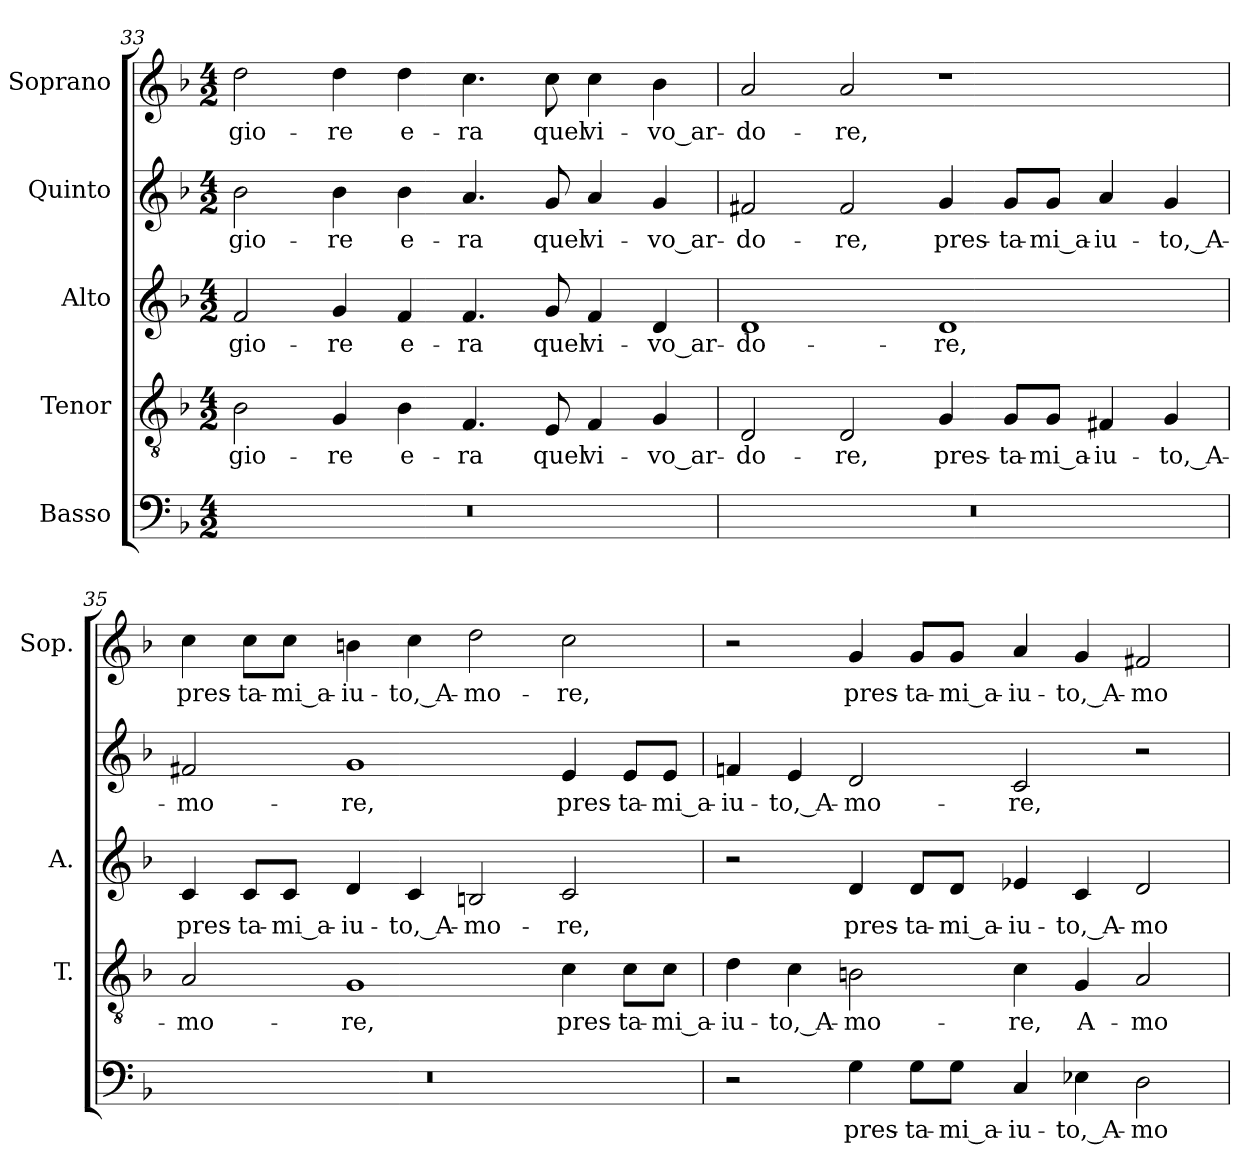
**kern	**text	**kern	**text	**kern	**text	**kern	**text	**kern	**text
*part5	*part5	*part4	*part4	*part3	*part3	*part2	*part2	*part1	*part1
*staff5	*staff5	*staff4	*staff4	*staff3	*staff3	*staff2	*staff2	*staff1	*staff1
*I"Basso	*	*I"Tenor	*	*I"Alto	*	*I"Quinto	*	*I"Soprano	*
*	*	*I'T.	*	*I'A.	*	*	*	*I'Sop.	*
*clefF4	*	*clefGv2	*	*clefG2	*	*clefG2	*	*clefG2	*
*	*	*ITrd7c12	*	*	*	*	*	*	*
*k[b-]	*	*k[b-]	*	*k[b-]	*	*k[b-]	*	*k[b-]	*
*F:	*	*F:	*	*F:	*	*F:	*	*F:	*
*M4/2	*	*M4/2	*	*M4/2	*	*M4/2	*	*M4/2	*
=33	=33	=33	=33	=33	=33	=33	=33	=33	=33
!LO:N:vis=1	!	!	!	!	!	!	!	!	!
!	!	!	!LO:LY:b:color=#000000	!	!	!	!	!	!
!	!	!	!	!	!LO:LY:b:color=#000000	!	!	!	!
!	!	!	!	!	!	!	!LO:LY:b:color=#000000	!	!
!	!	!	!	!	!	!	!	!	!LO:LY:b:color=#000000
0r	.	2BB-i\	-gio-	2fi/	-gio-	2b-i\	-gio-	2ddi\	-gio-
!	!	!	!LO:LY:b:color=#000000	!	!	!	!	!	!
!	!	!	!	!	!LO:LY:b:color=#000000	!	!	!	!
!	!	!	!	!	!	!	!LO:LY:b:color=#000000	!	!
!	!	!	!	!	!	!	!	!	!LO:LY:b:color=#000000
.	.	4GGi/	-re	4gi/	-re	4b-i\	-re	4ddi\	-re
!	!	!	!LO:LY:b:color=#000000	!	!	!	!	!	!
!	!	!	!	!	!LO:LY:b:color=#000000	!	!	!	!
!	!	!	!	!	!	!	!LO:LY:b:color=#000000	!	!
!	!	!	!	!	!	!	!	!	!LO:LY:b:color=#000000
.	.	4BB-i\	e-	4fi/	e-	4b-i\	e-	4ddi\	e-
!	!	!	!LO:LY:b:color=#000000	!	!	!	!	!	!
!	!	!	!	!	!LO:LY:b:color=#000000	!	!	!	!
!	!	!	!	!	!	!	!LO:LY:b:color=#000000	!	!
!	!	!	!	!	!	!	!	!	!LO:LY:b:color=#000000
.	.	4.FFi/	-ra	4.fi/	-ra	4.ai/	-ra	4.cci\	-ra
!	!	!	!LO:LY:b:color=#000000	!	!	!	!	!	!
!	!	!	!	!	!LO:LY:b:color=#000000	!	!	!	!
!	!	!	!	!	!	!	!LO:LY:b:color=#000000	!	!
!	!	!	!	!	!	!	!	!	!LO:LY:b:color=#000000
.	.	8EEi/	quel	8gi/	quel	8gi/	quel	8cci\	quel
!	!	!	!LO:LY:b:color=#000000	!	!	!	!	!	!
!	!	!	!	!	!LO:LY:b:color=#000000	!	!	!	!
!	!	!	!	!	!	!	!LO:LY:b:color=#000000	!	!
!	!	!	!	!	!	!	!	!	!LO:LY:b:color=#000000
.	.	4FFi/	vi-	4fi/	vi-	4ai/	vi-	4cci\	vi-
!	!	!	!LO:LY:b:color=#000000	!	!	!	!	!	!
!	!	!	!	!	!LO:LY:b:color=#000000	!	!	!	!
!	!	!	!	!	!	!	!LO:LY:b:color=#000000	!	!
!	!	!	!	!	!	!	!	!	!LO:LY:b:color=#000000
.	.	4GGi/	-vo_ar-	4di/	-vo_ar-	4gi/	-vo_ar-	4b-i\	-vo_ar-
=34	=34	=34	=34	=34	=34	=34	=34	=34	=34
!LO:N:vis=1	!	!	!	!	!	!	!	!	!
!	!	!	!LO:LY:b:color=#000000	!	!	!	!	!	!
!	!	!	!	!	!LO:LY:b:color=#000000	!	!	!	!
!	!	!	!	!	!	!	!LO:LY:b:color=#000000	!	!
!	!	!	!	!	!	!	!	!	!LO:LY:b:color=#000000
0r	.	2DDi/	-do-	1di	-do-	2f#Xi/	-do-	2ai/	-do-
!	!	!	!LO:LY:b:color=#000000	!	!	!	!	!	!
!	!	!	!	!	!	!	!LO:LY:b:color=#000000	!	!
!	!	!	!	!	!	!	!	!	!LO:LY:b:color=#000000
.	.	2DDi/	-re,	.	.	2f#i/	-re,	2ai/	-re,
!	!	!	!LO:LY:b:color=#000000	!	!	!	!	!	!
!	!	!	!	!	!LO:LY:b:color=#000000	!	!	!	!
!	!	!	!	!	!	!	!LO:LY:b:color=#000000	!	!
.	.	4GGi/	pres-	1di	-re,	4gi/	pres-	1r	.
!	!	!	!LO:LY:b:color=#000000	!	!	!	!	!	!
!	!	!	!	!	!	!	!LO:LY:b:color=#000000	!	!
.	.	8GGi/L	-ta-	.	.	8gi/L	-ta-	.	.
!	!	!	!LO:LY:b:color=#000000	!	!	!	!	!	!
!	!	!	!	!	!	!	!LO:LY:b:color=#000000	!	!
.	.	8GGi/J	-mi_a-	.	.	8gi/J	-mi_a-	.	.
!	!	!	!LO:LY:b:color=#000000	!	!	!	!	!	!
!	!	!	!	!	!	!	!LO:LY:b:color=#000000	!	!
.	.	4FF#Xi/	-iu-	.	.	4ai/	-iu-	.	.
!	!	!	!LO:LY:b:color=#000000	!	!	!	!	!	!
!	!	!	!	!	!	!	!LO:LY:b:color=#000000	!	!
.	.	4GGi/	-to,_A-	.	.	4gi/	-to,_A-	.	.
=35	=35	=35	=35	=35	=35	=35	=35	=35	=35
!LO:N:vis=1	!	!	!	!	!	!	!	!	!
!	!	!	!LO:LY:b:color=#000000	!	!	!	!	!	!
!	!	!	!	!	!LO:LY:b:color=#000000	!	!	!	!
!	!	!	!	!	!	!	!LO:LY:b:color=#000000	!	!
!	!	!	!	!	!	!	!	!	!LO:LY:b:color=#000000
0r	.	2AAi/	-mo-	4ci/	pres-	2f#Xi/	-mo-	4cci\	pres-
!	!	!	!	!	!LO:LY:b:color=#000000	!	!	!	!
!	!	!	!	!	!	!	!	!	!LO:LY:b:color=#000000
.	.	.	.	8ci/L	-ta-	.	.	8cci\L	-ta-
!	!	!	!	!	!LO:LY:b:color=#000000	!	!	!	!
!	!	!	!	!	!	!	!	!	!LO:LY:b:color=#000000
.	.	.	.	8ci/J	-mi_a-	.	.	8cci\J	-mi_a-
!	!	!	!LO:LY:b:color=#000000	!	!	!	!	!	!
!	!	!	!	!	!LO:LY:b:color=#000000	!	!	!	!
!	!	!	!	!	!	!	!LO:LY:b:color=#000000	!	!
!	!	!	!	!	!	!	!	!	!LO:LY:b:color=#000000
.	.	1GGi	-re,	4di/	-iu-	1gi	-re,	4bni\	-iu-
!	!	!	!	!	!LO:LY:b:color=#000000	!	!	!	!
!	!	!	!	!	!	!	!	!	!LO:LY:b:color=#000000
.	.	.	.	4ci/	-to,_A-	.	.	4cci\	-to,_A-
!	!	!	!	!	!LO:LY:b:color=#000000	!	!	!	!
!	!	!	!	!	!	!	!	!	!LO:LY:b:color=#000000
.	.	.	.	2Bni/	-mo-	.	.	2ddi\	-mo-
!	!	!	!LO:LY:b:color=#000000	!	!	!	!	!	!
!	!	!	!	!	!LO:LY:b:color=#000000	!	!	!	!
!	!	!	!	!	!	!	!LO:LY:b:color=#000000	!	!
!	!	!	!	!	!	!	!	!	!LO:LY:b:color=#000000
.	.	4Ci\	pres-	2ci/	-re,	4ei/	pres-	2cci\	-re,
!	!	!	!LO:LY:b:color=#000000	!	!	!	!	!	!
!	!	!	!	!	!	!	!LO:LY:b:color=#000000	!	!
.	.	8Ci\L	-ta-	.	.	8ei/L	-ta-	.	.
!	!	!	!LO:LY:b:color=#000000	!	!	!	!	!	!
!	!	!	!	!	!	!	!LO:LY:b:color=#000000	!	!
.	.	8Ci\J	-mi_a-	.	.	8ei/J	-mi_a-	.	.
!!LO:LB:g=z
=36	=36	=36	=36	=36	=36	=36	=36	=36	=36
!	!	!	!LO:LY:b:color=#000000	!	!	!	!	!	!
!	!	!	!	!	!	!	!LO:LY:b:color=#000000	!	!
2r	.	4Di\	-iu-	2r	.	4fni/	-iu-	2r	.
!	!	!	!LO:LY:b:color=#000000	!	!	!	!	!	!
!	!	!	!	!	!	!	!LO:LY:b:color=#000000	!	!
.	.	4Ci\	-to,_A-	.	.	4ei/	-to,_A-	.	.
!	!LO:LY:b:color=#000000	!	!	!	!	!	!	!	!
!	!	!	!LO:LY:b:color=#000000	!	!	!	!	!	!
!	!	!	!	!	!LO:LY:b:color=#000000	!	!	!	!
!	!	!	!	!	!	!	!LO:LY:b:color=#000000	!	!
!	!	!	!	!	!	!	!	!	!LO:LY:b:color=#000000
4Gi\	pres-	2BBni\	-mo-	4di/	pres-	2di/	-mo-	4gi/	pres-
!	!LO:LY:b:color=#000000	!	!	!	!	!	!	!	!
!	!	!	!	!	!LO:LY:b:color=#000000	!	!	!	!
!	!	!	!	!	!	!	!	!	!LO:LY:b:color=#000000
8Gi\L	-ta-	.	.	8di/L	-ta-	.	.	8gi/L	-ta-
!	!LO:LY:b:color=#000000	!	!	!	!	!	!	!	!
!	!	!	!	!	!LO:LY:b:color=#000000	!	!	!	!
!	!	!	!	!	!	!	!	!	!LO:LY:b:color=#000000
8Gi\J	-mi_a-	.	.	8di/J	-mi_a-	.	.	8gi/J	-mi_a-
!	!LO:LY:b:color=#000000	!	!	!	!	!	!	!	!
!	!	!	!LO:LY:b:color=#000000	!	!	!	!	!	!
!	!	!	!	!	!LO:LY:b:color=#000000	!	!	!	!
!	!	!	!	!	!	!	!LO:LY:b:color=#000000	!	!
!	!	!	!	!	!	!	!	!	!LO:LY:b:color=#000000
4Ci/	-iu-	4Ci\	-re,	4e-Xi/	-iu-	2ci/	-re,	4ai/	-iu-
!	!LO:LY:b:color=#000000	!	!	!	!	!	!	!	!
!	!	!	!LO:LY:b:color=#000000	!	!	!	!	!	!
!	!	!	!	!	!LO:LY:b:color=#000000	!	!	!	!
!	!	!	!	!	!	!	!	!	!LO:LY:b:color=#000000
4E-Xi\	-to,_A-	4GGi/	A-	4ci/	-to,_A-	.	.	4gi/	-to,_A-
!	!LO:LY:b:color=#000000	!	!	!	!	!	!	!	!
!	!	!	!LO:LY:b:color=#000000	!	!	!	!	!	!
!	!	!	!	!	!LO:LY:b:color=#000000	!	!	!	!
!	!	!	!	!	!	!	!	!	!LO:LY:b:color=#000000
2Di\	-mo-	2AAi/	-mo-	2di/	-mo-	2r	.	2f#Xi/	-mo-
=	=	=	=	=	=	=	=	=	=
*-	*-	*-	*-	*-	*-	*-	*-	*-	*-
